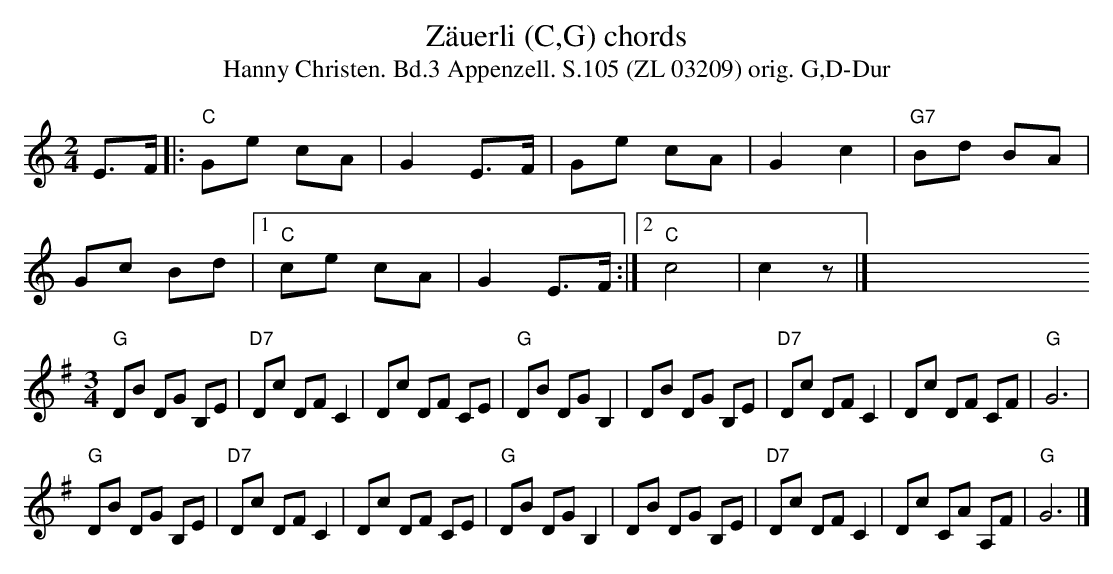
X:1
T:Zäuerli (C,G) chords
T:Hanny Christen. Bd.3 Appenzell. S.105 (ZL 03209) orig. G,D-Dur
M:2/4
L:1/8
K:Cmaj%%MIDI gchordon
E>F |: "C"Ge cA | G2 E>F | Ge cA | G2 c2 | "G7"Bd BA |
Gc Bd |1 "C"ce cA | G2 E>F:|2 "C"c4 | c2 z|] XX
K:Gmaj
M:3/4
"G"DB DG B,E | "D7"Dc DF C2 | Dc DF CE | "G"DB DG B,2 | DB DG B,E | "D7"Dc DF C2 | Dc DF CF | "G"G6 |
"G"DB DG B,E | "D7"Dc DF C2 | Dc DF CE | "G"DB DG B,2 | DB DG B,E | "D7"Dc DF C2 | Dc CA A,F | "G"G6 |]
